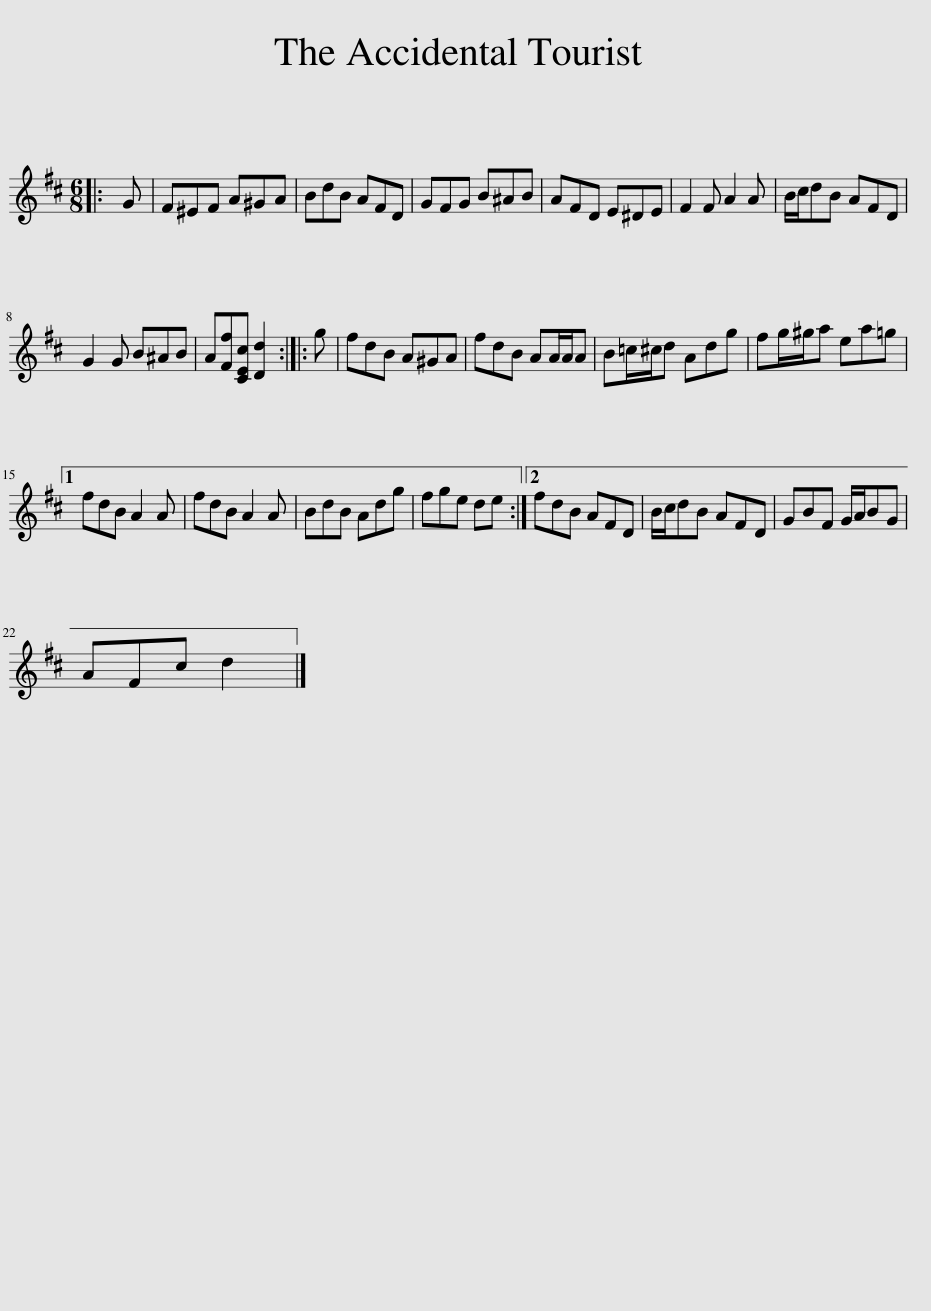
X:1
L:1/8
M:6/8
I:linebreak $
K:D
V:1 treble
V:1
|: G | F^EF A^GA | BdB AFD | GFG B^AB | AFD E^DE | %5
 F2 F A2 A | B/c/dB AFD |$ G2 G B^AB | A[Ff][CEc] [Dd]2 :: g | %10
 fdB A^GA | fdB AA/A/A | B=c/^c/d Adg | fg/^g/a ea=g |1$ fdB A2 A | %15
 fdB A2 A | BdB Adg | fge de :|2 fdB AFD | B/c/dB AFD | %20
 GBF G/A/BG |$ AFc d2 |] %22
